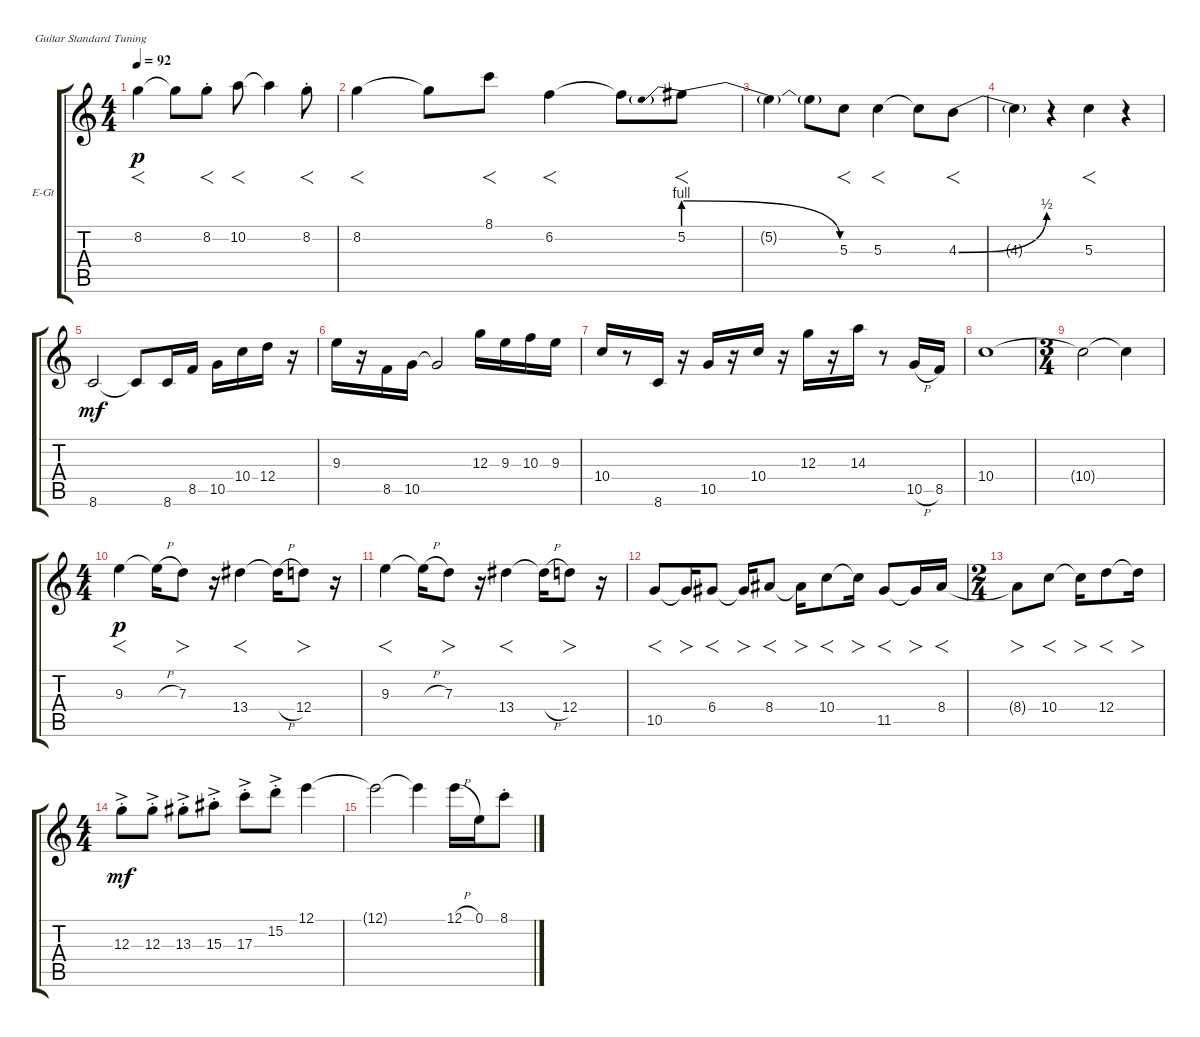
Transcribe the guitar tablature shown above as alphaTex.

\defaultSystemsLayout 4
\bracketExtendMode groupsimilarinstruments
\firstSystemTrackNameOrientation horizontal
\otherSystemsTrackNameOrientation horizontal
\track ("Electric Guitar (Hackett)" "E-Gt") {instrument distortionguitar}
\staff {score tabs}
\tuning (E4 B3 G3 D3 A2 E2)
\ts (4 4)
\tempo 92
\clef g2
\scale
0.4811
\ks c
8.2.4{f dy p} 8.2{t}.8 8.2{st}.8{f} 10.2.8{f} 10.2{t}.4 8.2{st}.8{f} |
\scale
0.5189 8.2.4{f} 8.2{t}.8 8.1.8{f} 6.2.4{f} 6.2{t}.8 5.2{be (prebendrelease 0 4 31.799999999999997 0)}.8{f} |
\scale
0.557196 5.2{t}.4 5.2{t}.8 5.3.8{f} 5.3.4{f} 5.3{t}.8 4.3{be (bend 0 0 10.799999999999999 2)}.8{f} |
\scale
0.442804 4.3{t}.4 r.4 5.3.4{f} r.4 |
\scale
0.536524 8.6.2{dy mf} 8.6{t}.8 8.6.16 8.5.16 10.5.16 10.4.16 12.4.16 r.16 |
\scale
0.463476 9.3.16 r.16 8.5.16 10.5.16 10.5{t}.2 12.3.16 9.3.16 10.3.16 9.3.16 |
\scale
0.787671 10.4.16 r.8 8.6.16 r.16 10.5.16 r.16 10.4.16 r.16 12.3.16 r.16 14.3.16 r.8 10.5{h}.16 8.5.16 |
\scale
0.212329 10.4.1 |
\ts (3 4)
\scale
0.53937 10.4{t}.2 10.4{t}.4 |
\ts (4 4)
\scale
0.46063 9.3.4{f dy p} 9.3{h t}.16 7.3.8{fo} r.16 13.4.4{f} 13.4{h t}.16 12.4.8{fo} r.16 |
\scale
0.5 9.3.4{f} 9.3{h t}.16 7.3.8{fo} r.16 13.4.4{f} 13.4{h t}.16 12.4.8{fo} r.16 |
\scale
0.5 10.5.8{f} 10.5{t}.16{fo} 6.4.8{f} 6.4{t}.16{fo} 8.4.8{f} 8.4{t}.16{fo} 10.4.8{f} 10.4{t}.16{fo} 11.5.8{f} 11.5{t}.16{fo} 8.4.16{f} |
\ts (2 4)
\scale
0.327731 8.4{t}.8{fo} 10.4.8{f} 10.4{t}.16{fo} 12.4.8{f} 12.4{t}.16{fo} |
\ts (4 4)
\scale
0.672269 12.3{ac st}.8{dy mf} 12.3{ac st}.8 13.3{ac st}.8 15.3{ac st}.8 17.3{ac st}.8 15.2{ac st}.8 12.1.4 |
12.1{t}.2 12.1{t}.4 12.1{h}.16 0.1.16 8.1{st}.8
